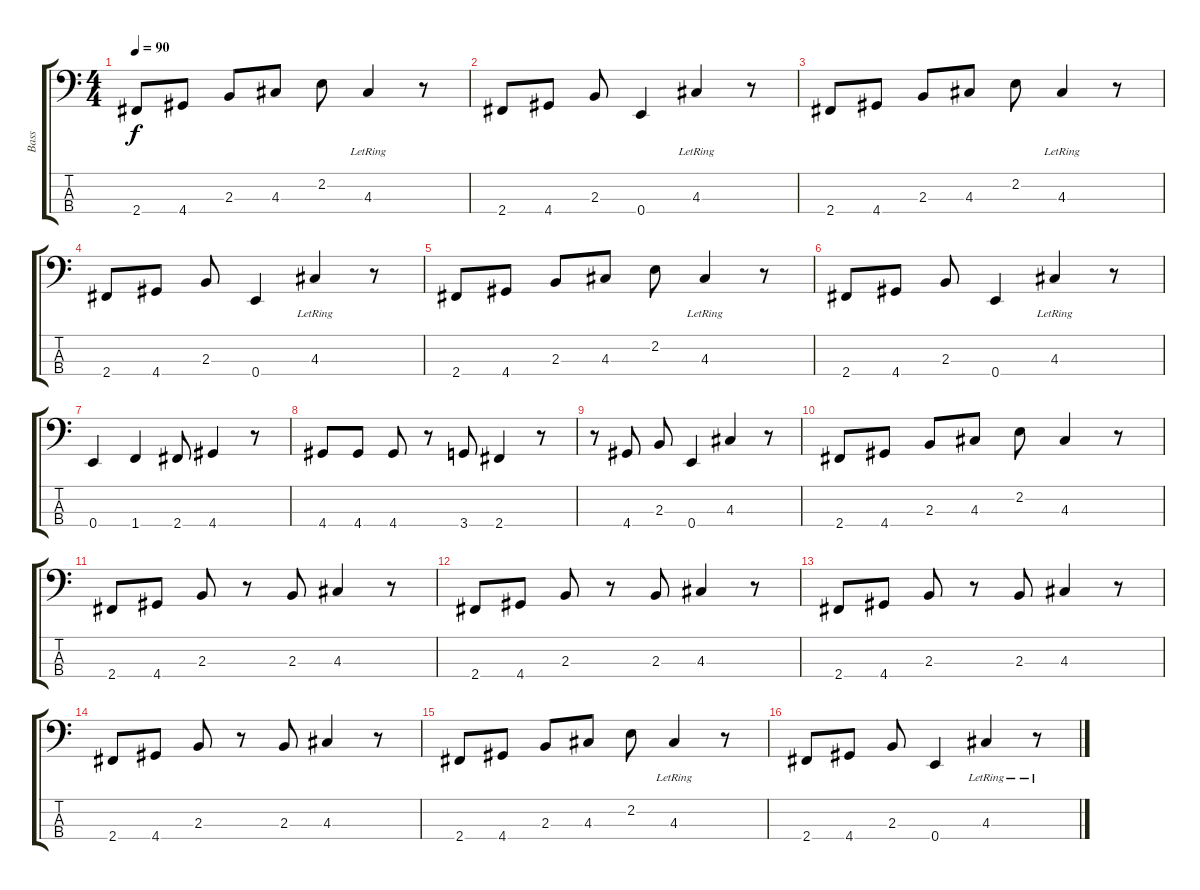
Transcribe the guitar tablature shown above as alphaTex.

\track ("Bass" "Bass") {instrument electricbassfinger}
\staff {score tabs}
\tuning (G2 D2 A1 E1) {hide}
\ts (4 4)
\tempo 90
\clef f4
\ks c
2.4.8{dy f instrument electricbassfinger} 4.4.8 2.3.8 4.3.8 2.2.8 4.3{lr}.4 r.8 |
2.4.8 4.4.8 2.3.8 0.4.4 4.3{lr}.4 r.8 |
2.4.8 4.4.8 2.3.8 4.3.8 2.2.8 4.3{lr}.4 r.8 |
2.4.8 4.4.8 2.3.8 0.4.4 4.3{lr}.4 r.8 |
2.4.8 4.4.8 2.3.8 4.3.8 2.2.8 4.3{lr}.4 r.8 |
2.4.8 4.4.8 2.3.8 0.4.4 4.3{lr}.4 r.8 |
0.4.4 1.4.4 2.4.8 4.4.4 r.8 |
4.4.8 4.4.8 4.4.8 r.8 3.4.8 2.4.4 r.8 |
r.8 4.4.8 2.3.8 0.4.4 4.3.4 r.8 |
2.4.8 4.4.8 2.3.8 4.3.8 2.2.8 4.3.4 r.8 |
2.4.8 4.4.8 2.3.8 r.8 2.3.8 4.3.4 r.8 |
2.4.8 4.4.8 2.3.8 r.8 2.3.8 4.3.4 r.8 |
2.4.8 4.4.8 2.3.8 r.8 2.3.8 4.3.4 r.8 |
2.4.8 4.4.8 2.3.8 r.8 2.3.8 4.3.4 r.8 |
2.4.8 4.4.8 2.3.8 4.3.8 2.2.8 4.3{lr}.4 r.8 |
2.4.8 4.4.8 2.3.8 0.4.4 4.3{lr}.4 r.8
